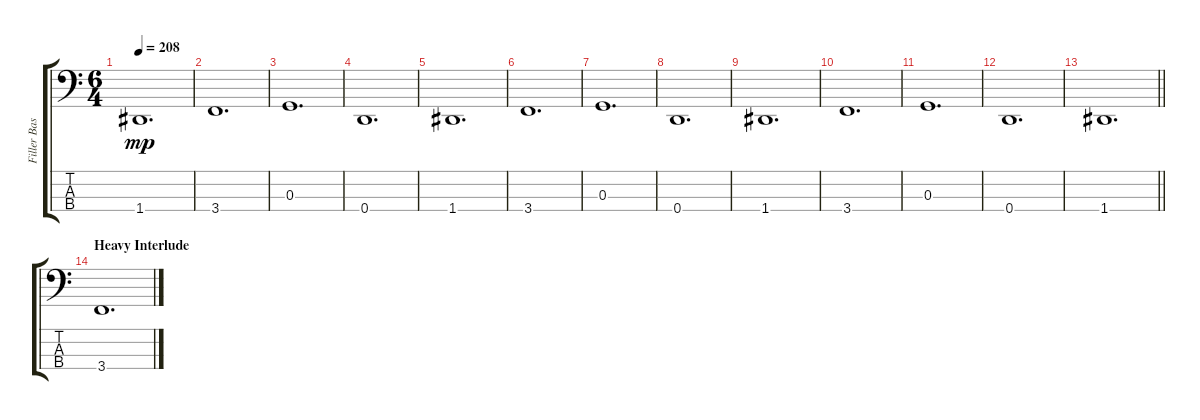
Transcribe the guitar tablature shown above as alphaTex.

\track ("Filler Bass" "Filler Bas") {instrument electricbassfinger}
\staff {score tabs}
\tuning (F2 C2 G1 D1) {hide}
\ts (6 4)
\tempo 208
\clef f4
\ks c
1.4.1{d dy mp} |
3.4.1{d} |
0.3.1{d} |
0.4.1{d} |
1.4.1{d} |
3.4.1{d} |
0.3.1{d} |
0.4.1{d} |
1.4.1{d} |
3.4.1{d} |
0.3.1{d} |
0.4.1{d} |
\barLineRight lightlight
1.4.1{d} |
\section ("" "Heavy Interlude")
3.4.1{d}
